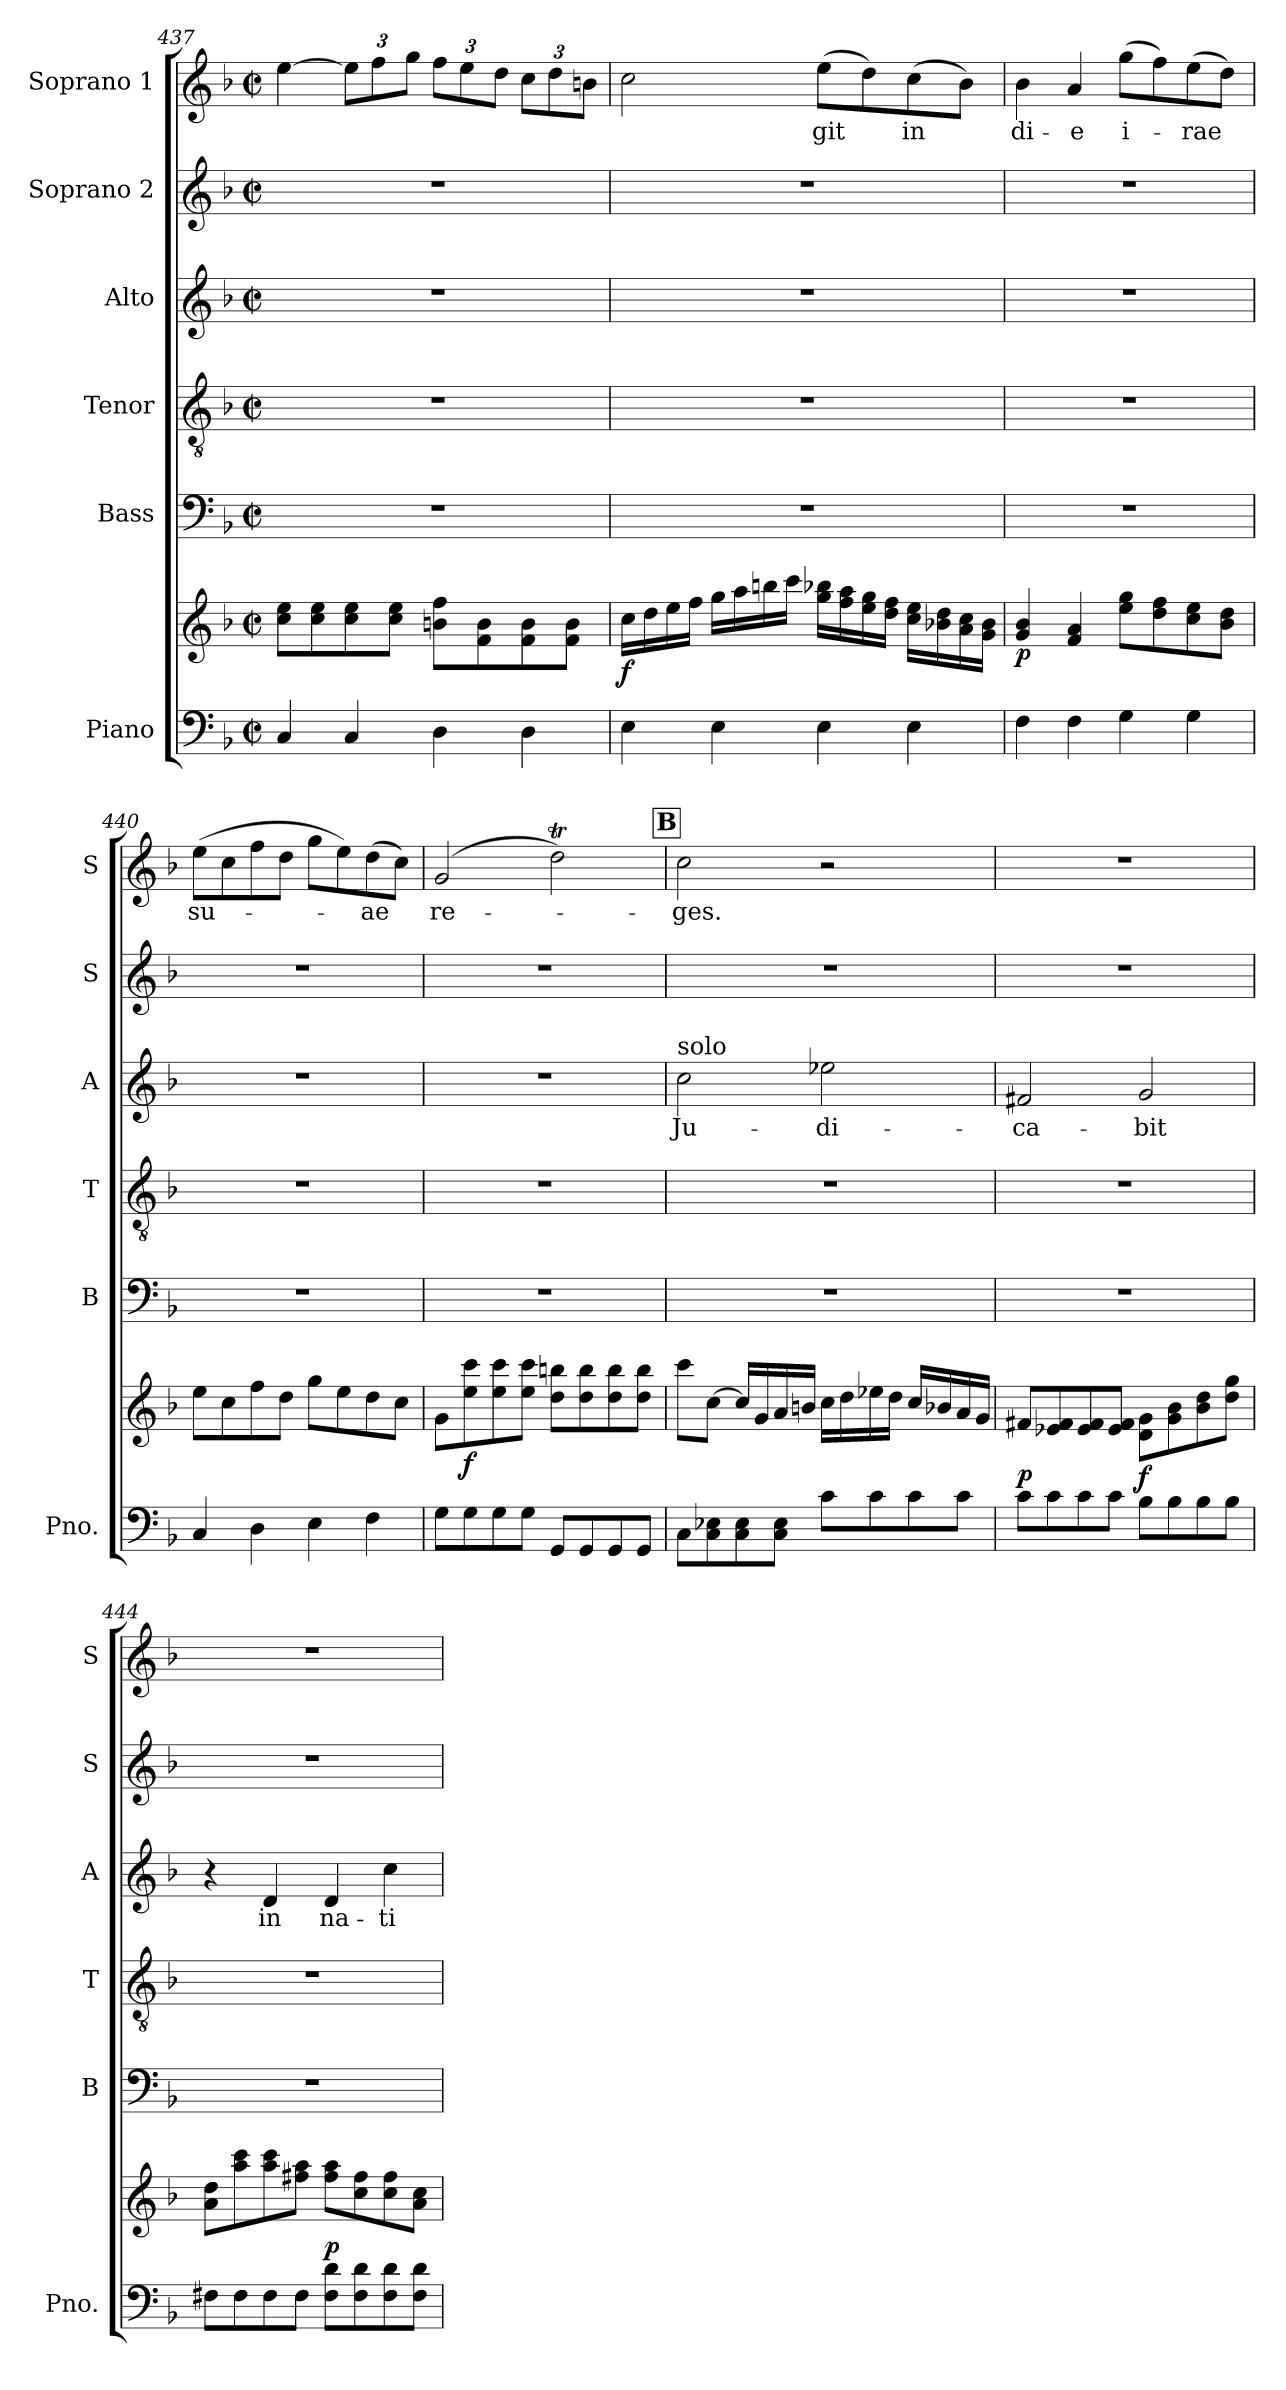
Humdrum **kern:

**kern	**kern	**dynam	**kern	**kern	**kern	**text	**kern	**kern	**text
*part6	*part6	*part6	*part5	*part4	*part3	*part3	*part2	*part1	*part1
*staff7	*staff6	*staff6/7	*staff5	*staff4	*staff3	*staff3	*staff2	*staff1	*staff1
*I"Piano	*	*	*I"Bass	*I"Tenor	*I"Alto	*	*I"Soprano 2	*I"Soprano 1	*
*I'Pno.	*	*	*I'B	*I'T	*I'A	*	*I'S	*I'S	*
*clefF4	*clefG2	*	*clefF4	*clefGv2	*clefG2	*	*clefG2	*clefG2	*
*k[b-]	*k[b-]	*	*k[b-]	*k[b-]	*k[b-]	*	*k[b-]	*k[b-]	*
*F:	*F:	*	*F:	*F:	*F:	*	*F:	*F:	*
*M2/2	*M2/2	*	*M2/2	*M2/2	*M2/2	*	*M2/2	*M2/2	*
*met(c|)	*met(c|)	*	*met(c|)	*met(c|)	*met(c|)	*	*met(c|)	*met(c|)	*
=437	=437	=437	=437	=437	=437	=437	=437	=437	=437
4C/	8cc\ 8ee\L	.	1r	1r	1r	.	1r	[4ee\	.
.	8cc\ 8ee\	.	.	.	.	.	.	.	.
4C/	8cc\ 8ee\	.	.	.	.	.	.	12ee\L]	.
.	.	.	.	.	.	.	.	12ff\	.
.	8cc\ 8ee\J	.	.	.	.	.	.	.	.
.	.	.	.	.	.	.	.	12gg\J	.
4D\	8bn\ 8ff\L	.	.	.	.	.	.	12ff\L	.
.	.	.	.	.	.	.	.	12ee\	.
.	8f\ 8b\	.	.	.	.	.	.	.	.
.	.	.	.	.	.	.	.	12dd\J	.
4D\	8f\ 8b\	.	.	.	.	.	.	12cc\L	.
.	.	.	.	.	.	.	.	12dd\	.
.	8f\ 8b\J	.	.	.	.	.	.	.	.
.	.	.	.	.	.	.	.	12bn\J	.
=438	=438	=438	=438	=438	=438	=438	=438	=438	=438
!	!	!LO:DY:b	!	!	!	!	!	!	!
4E\	16cc\LL	f	1r	1r	1r	.	1r	2cc\	.
.	16dd\	.	.	.	.	.	.	.	.
.	16ee\	.	.	.	.	.	.	.	.
.	16ff\JJ	.	.	.	.	.	.	.	.
4E\	16gg\LL	.	.	.	.	.	.	.	.
.	16aa\	.	.	.	.	.	.	.	.
.	16bbn\	.	.	.	.	.	.	.	.
.	16ccc\JJ	.	.	.	.	.	.	.	.
!	!	!	!	!	!	!	!	!	!LO:LY:b
4E\	16gg\ 16bb-X\LL	.	.	.	.	.	.	(8ee\L	-git
.	16ff\ 16aa\	.	.	.	.	.	.	.	.
.	16ee\ 16gg\	.	.	.	.	.	.	8dd\)	.
.	16dd\ 16ff\JJ	.	.	.	.	.	.	.	.
!	!	!	!	!	!	!	!	!	!LO:LY:b
4E\	16cc\ 16ee\LL	.	.	.	.	.	.	(8cc\	in
.	16b-X\ 16dd\	.	.	.	.	.	.	.	.
.	16a\ 16cc\	.	.	.	.	.	.	8b-\J)	.
.	16g\ 16b-\JJ	.	.	.	.	.	.	.	.
!!LO:PB:g=z
=439	=439	=439	=439	=439	=439	=439	=439	=439	=439
!	!	!LO:DY:b	!	!	!	!	!	!	!LO:LY:b
4F\	4g/ 4b-/	p	1r	1r	1r	.	1r	4b-\	di-
!	!	!	!	!	!	!	!	!	!LO:LY:b
4F\	4f/ 4a/	.	.	.	.	.	.	4a/	-e
!	!	!	!	!	!	!	!	!	!LO:LY:b
4G\	8ee\ 8gg\L	.	.	.	.	.	.	(8gg\L	i-
.	8dd\ 8ff\	.	.	.	.	.	.	8ff\)	.
!	!	!	!	!	!	!	!	!	!LO:LY:b
4G\	8cc\ 8ee\	.	.	.	.	.	.	(8ee\	-rae
.	8b-\ 8dd\J	.	.	.	.	.	.	8dd\J)	.
=440	=440	=440	=440	=440	=440	=440	=440	=440	=440
!	!	!	!	!	!	!	!	!	!LO:LY:b
4C/	8ee\L	.	1r	1r	1r	.	1r	(8ee\L	su-
.	8cc\	.	.	.	.	.	.	8cc\	.
4D\	8ff\	.	.	.	.	.	.	8ff\	.
.	8dd\J	.	.	.	.	.	.	8dd\J	.
4E\	8gg\L	.	.	.	.	.	.	8gg\L	.
.	8ee\	.	.	.	.	.	.	8ee\)	.
!	!	!	!	!	!	!	!	!	!LO:LY:b
4F\	8dd\	.	.	.	.	.	.	(8dd\	-ae
.	8cc\J	.	.	.	.	.	.	8cc\J)	.
=441	=441	=441	=441	=441	=441	=441	=441	=441	=441
!	!	!	!	!	!	!	!	!	!LO:LY:b
8G\L	8g\L	.	1r	1r	1r	.	1r	(2g/	re-
!	!	!LO:DY:b	!	!	!	!	!	!	!
8G\	8ee\ 8ccc\	f	.	.	.	.	.	.	.
8G\	8ee\ 8ccc\	.	.	.	.	.	.	.	.
8G\J	8ee\ 8ccc\J	.	.	.	.	.	.	.	.
8GG/L	8dd\ 8bbn\L	.	.	.	.	.	.	2ddT\)	.
8GG/	8dd\ 8bb\	.	.	.	.	.	.	.	.
8GG/	8dd\ 8bb\	.	.	.	.	.	.	.	.
8GG/J	8dd\ 8bb\J	.	.	.	.	.	.	.	.
!!LO:REH:place=s1:a:B:fs=14:t=B
=442	=442	=442	=442	=442	=442	=442	=442	=442	=442
!	!	!	!	!	!LO:TX:a:t=solo	!	!	!	!
!	!	!	!	!	!	!LO:LY:b	!	!	!LO:LY:b
8C\L	8ccc\L	.	1r	1r	2cc\	Ju-	1r	2cc\	-ges.
8C\ 8E-X\	[8cc\J	.	.	.	.	.	.	.	.
8C\ 8E-\	16cc/LL]	.	.	.	.	.	.	.	.
.	16g/	.	.	.	.	.	.	.	.
8C\ 8E-\J	16a/	.	.	.	.	.	.	.	.
.	16bn/JJ	.	.	.	.	.	.	.	.
!	!	!	!	!	!	!LO:LY:b	!	!	!
8c\L	16cc\LL	.	.	.	2ee-X\	-di-	.	2r	.
.	16dd\	.	.	.	.	.	.	.	.
8c\	16ee-X\	.	.	.	.	.	.	.	.
.	16dd\JJ	.	.	.	.	.	.	.	.
8c\	16cc/LL	.	.	.	.	.	.	.	.
.	16b-X/	.	.	.	.	.	.	.	.
8c\J	16a/	.	.	.	.	.	.	.	.
.	16g/JJ	.	.	.	.	.	.	.	.
!!LO:LB:g=z
=443	=443	=443	=443	=443	=443	=443	=443	=443	=443
!	!	!LO:DY:a=2	!	!	!	!LO:LY:b	!	!	!
8c\L	8f#X/L	p	1r	1r	2f#X/	-ca-	1r	1r	.
8c\	8e-X/ 8f#/	.	.	.	.	.	.	.	.
8c\	8e-/ 8f#/	.	.	.	.	.	.	.	.
8c\J	8e-/ 8f#/J	.	.	.	.	.	.	.	.
!	!	!LO:DY:a=2	!	!	!	!LO:LY:b	!	!	!
8B-\L	8d\ 8g\L	f	.	.	2g/	-bit	.	.	.
8B-\	8g\ 8b-\	.	.	.	.	.	.	.	.
8B-\	8b-\ 8dd\	.	.	.	.	.	.	.	.
8B-\J	8dd\ 8gg\J	.	.	.	.	.	.	.	.
=444	=444	=444	=444	=444	=444	=444	=444	=444	=444
8F#X\L	8a\ 8dd\L	.	1r	1r	4r	.	1r	1r	.
8F#\	8aa\ 8ccc\	.	.	.	.	.	.	.	.
!	!	!	!	!	!	!LO:LY:b	!	!	!
8F#\	8aa\ 8ccc\	.	.	.	4d/	in	.	.	.
8F#\J	8ff#X\ 8aa\J	.	.	.	.	.	.	.	.
!	!	!LO:DY:a=2	!	!	!	!LO:LY:b	!	!	!
8F#\ 8d\L	8ff#\ 8aa\L	p	.	.	4d/	na-	.	.	.
8F#\ 8d\	8cc\ 8ff#\	.	.	.	.	.	.	.	.
!	!	!	!	!	!	!LO:LY:b	!	!	!
8F#\ 8d\	8cc\ 8ff#\	.	.	.	4cc\	-ti-	.	.	.
8F#\ 8d\J	8a\ 8cc\J	.	.	.	.	.	.	.	.
=	=	=	=	=	=	=	=	=	=
*-	*-	*-	*-	*-	*-	*-	*-	*-	*-
